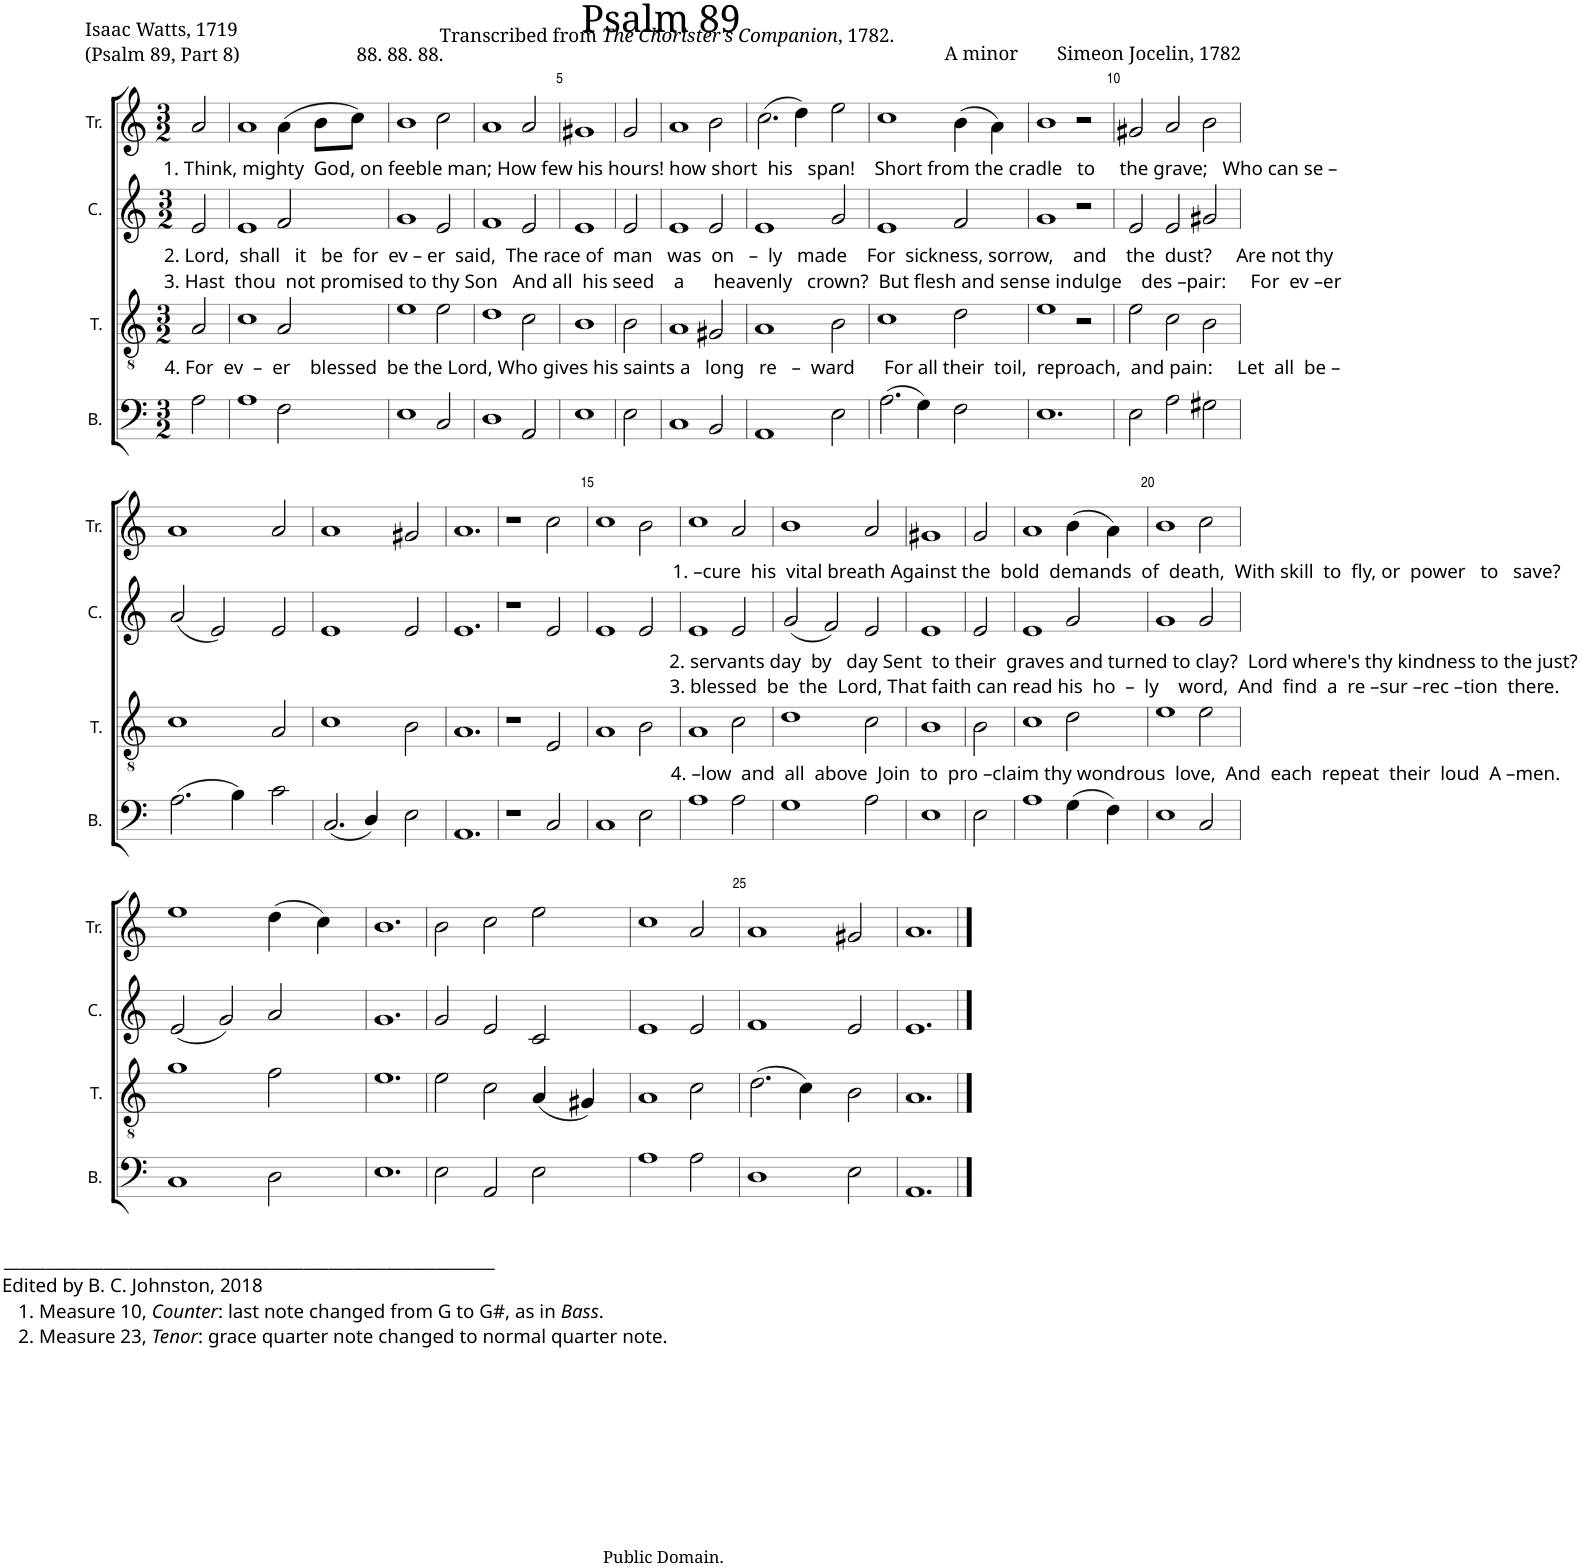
**kern	**kern	**kern	**kern
*part4	*part3	*part2	*part1
*staff4	*staff3	*staff2	*staff1
*I"B.	*I"T.	*I"C.	*I"Tr.
*I'B.	*I'T.	*I'C.	*I'Tr.
*clefF4	*clefGv2	*clefG2	*clefG2
*k[]	*k[]	*k[]	*k[]
*M3/2	*M3/2	*M3/2	*M3/2
=1	=1	=1	=1
!	!	!	!LO:TX:b:t=1. Think, mighty  God, on feeble man; How few his hours! how short  his   span!    Short from the cradle   to     the grave;   Who can se –
!	!	!LO:TX:b:t=2. Lord,  shall   it   be  for  ev – er  said,  The race of  man   was  on   –  ly   made    For  sickness, sorrow,    and    the  dust?     Are not thy	!
!	!	!LO:TX:b:t=3. Hast  thou  not promised to thy Son   And all  his seed    a      heavenly   crown?  But flesh and sense indulge    des –pair&colon;     For  ev –er	!
!	!LO:TX:b:t=4. For  ev  –  er    blessed  be the Lord, Who gives his saints a   long   re   –  ward      For all their  toil,  reproach,  and pain&colon;     Let  all  be –	!	!
2A\	2A/	2e/	2a/
=2	=2	=2	=2
1A	1c	1e	1a
2F\	2A/	2f/	(4a\
.	.	.	8b\L
.	.	.	8cc\J)
=3	=3	=3	=3
1E	1e	1g	1b
2C/	2e\	2e/	2cc\
=4	=4	=4	=4
1D	1d	1f	1a
2AA/	2c\	2e/	2a/
=5	=5	=5	=5
1E	1B	1e	1g#X
2E\	2B\	2e/	2g#/
=6	=6	=6	=6
1C	1A	1e	1a
2BB/	2G#X/	2e/	2b\
=7	=7	=7	=7
1AA	1A	1e	(2.cc\
.	.	.	4dd\)
2E\	2B\	2g/	2ee\
=8	=8	=8	=8
(2.A\	1c	1e	1cc
4G\)	.	.	.
2F\	2d\	2f/	(4b\
.	.	.	4a\)
=9	=9	=9	=9
1.E	1e	1g	1b
.	2r	2r	2r
=10	=10	=10	=10
2E\	2e\	2e/	2g#X/
2A\	2c\	2e/	2a/
2G#X\	2B\	2g#X/	2b\
!!LO:LB:g=z
=11	=11	=11	=11
(2.A\	1c	(2a/	1a
.	.	2e/)	.
4B\)	.	.	.
2c\	2A/	2e/	2a/
=12	=12	=12	=12
(2.C/	1c	1e	1a
4D/)	.	.	.
2E\	2B\	2e/	2g#X/
=13	=13	=13	=13
1.AA	1.A	1.e	1.a
=14	=14	=14	=14
1r	1r	1r	1r
2C/	2E/	2e/	2cc\
=15	=15	=15	=15
1C	1A	1e	1cc
2E\	2B\	2e/	2b\
=16	=16	=16	=16
!	!	!	!LO:TX:b:t=1. –cure  his  vital breath Against the  bold  demands  of  death,  With skill  to  fly, or  power   to   save?
!	!	!LO:TX:b:t=2. servants day  by   day Sent  to their  graves and turned to clay?  Lord where's thy kindness to the just?	!
!	!	!LO:TX:b:t=3. blessed  be  the  Lord, That faith can read his  ho  –  ly    word,  And  find  a  re –sur –rec –tion  there.	!
!	!LO:TX:b:t=4. –low  and  all  above  Join  to  pro –claim thy wondrous  love,  And  each  repeat  their  loud  A –men.	!	!
1A	1A	1e	1cc
2A\	2c\	2e/	2a/
=17	=17	=17	=17
1G	1d	(2g/	1b
.	.	2f/)	.
2A\	2c\	2e/	2a/
=18	=18	=18	=18
1E	1B	1e	1g#X
2E\	2B\	2e/	2g#/
=19	=19	=19	=19
1A	1c	1e	1a
(4G\	2d\	2g/	(4b\
4F\)	.	.	4a\)
=20	=20	=20	=20
1E	1e	1g	1b
2C/	2e\	2g/	2cc\
!!LO:LB:g=z
=21	=21	=21	=21
1C	1g	(2e/	1ee
.	.	2g/)	.
2D\	2f\	2a/	(4dd\
.	.	.	4cc\)
=22	=22	=22	=22
1.E	1.e	1.g	1.b
=23	=23	=23	=23
2E\	2e\	2g/	2b\
2AA/	2c\	2e/	2cc\
2E\	(4A/	2c/	2ee\
.	4G#X/)	.	.
=24	=24	=24	=24
1A	1A	1e	1cc
!LO:TX:b:t=___________________________________________________________	!	!	!
!LO:TX:b:t=Edited by B. C. Johnston, 2018	!	!	!
!LO:TX:b:t=1. Measure 10,	!	!	!
!LO:TX:b:i:t=Counter	!	!	!
!LO:TX:b:t=&colon; last note changed from G to G#, as in	!	!	!
!LO:TX:b:i:t=Bass	!	!	!
!LO:TX:b:t=.	!	!	!
!LO:TX:b:t=2. Measure 23,	!	!	!
!LO:TX:b:i:t=Tenor	!	!	!
!LO:TX:b:t=&colon; grace quarter note changed to normal quarter note.	!	!	!
2A\	2c\	2e/	2a/
=25	=25	=25	=25
1D	(2.d\	1f	1a
.	4c\)	.	.
2E\	2B\	2e/	2g#X/
=26	=26	=26	=26
1.AA	1.A	1.e	1.a
==	==	==	==
*-	*-	*-	*-
